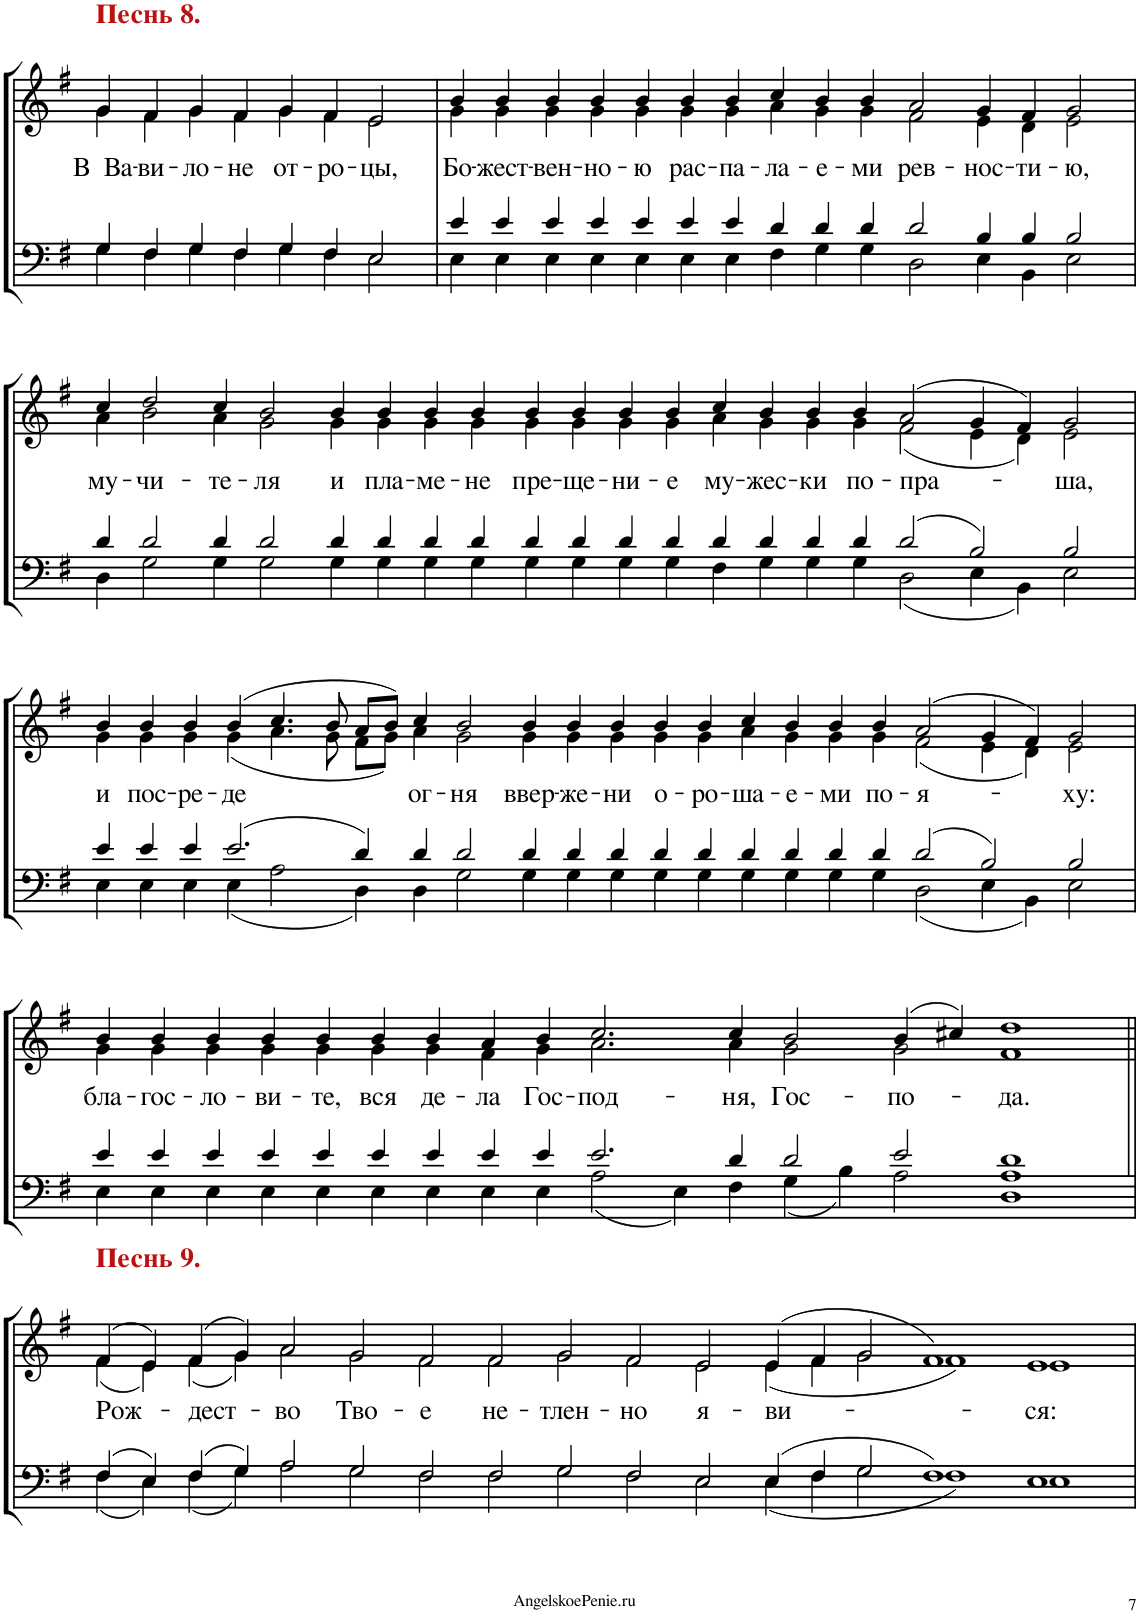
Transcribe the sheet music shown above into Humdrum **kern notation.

**kern	**kern	**text
*part1	*part1	*part1
*staff2	*staff1	*staff1
*I"Piano	*	*
*I'Pno.	*	*
!!LO:PB:g=z
*clefF4	*clefG2	*
*k[f#]	*k[f#]	*
*M63/4	*M63/4	*
=32	=32	=32
*^	*^	*
!	!	!LO:TX:a:B:color=#BB1111:t=Песнь 8.	!	!
!	!	!	!	!LO:LY:b
4G/	4G\	4g/	4g\	В Ва-
!	!	!	!	!LO:LY:b
4F#/	4F#\	4f#/	4f#\	-ви-
!	!	!	!	!LO:LY:b
4G/	4G\	4g/	4g\	-ло-
!	!	!	!	!LO:LY:b
4F#/	4F#\	4f#/	4f#\	-не
!	!	!	!	!LO:LY:b
4G/	4G\	4g/	4g\	от-
!	!	!	!	!LO:LY:b
4F#/	4F#\	4f#/	4f#\	-ро-
!	!	!	!	!LO:LY:b
2E/	2E\	2e/	2e\	-цы,
=33	=33	=33	=33	=33
!	!	!	!	!LO:LY:b
4e/	4E\	4b/	4g\	Бо-
!	!	!	!	!LO:LY:b
4e/	4E\	4b/	4g\	-жест-
!	!	!	!	!LO:LY:b
4e/	4E\	4b/	4g\	-вен-
!	!	!	!	!LO:LY:b
4e/	4E\	4b/	4g\	-но-
!	!	!	!	!LO:LY:b
4e/	4E\	4b/	4g\	-ю
!	!	!	!	!LO:LY:b
4e/	4E\	4b/	4g\	рас-
!	!	!	!	!LO:LY:b
4e/	4E\	4b/	4g\	-па-
!	!	!	!	!LO:LY:b
4d/	4F#\	4cc/	4a\	-ла-
!	!	!	!	!LO:LY:b
4d/	4G\	4b/	4g\	-е-
!	!	!	!	!LO:LY:b
4d/	4G\	4b/	4g\	-ми
!	!	!	!	!LO:LY:b
2d/	2D\	2a/	2f#\	рев-
!	!	!	!	!LO:LY:b
4B/	4E\	4g/	4e\	-нос-
!	!	!	!	!LO:LY:b
4B/	4BB\	4f#/	4d\	-ти-
!	!	!	!	!LO:LY:b
2B/	2E\	2g/	2e\	-ю,
!!LO:LB:g=z	!!
=34	=34	=34	=34	=34
!	!	!	!	!LO:LY:b
4d/	4D\	4cc/	4a\	му-
!	!	!	!	!LO:LY:b
2d/	2G\	2dd/	2b\	-чи-
!	!	!	!	!LO:LY:b
4d/	4G\	4cc/	4a\	-те-
!	!	!	!	!LO:LY:b
2d/	2G\	2b/	2g\	-ля
!	!	!	!	!LO:LY:b
4d/	4G\	4b/	4g\	и
!	!	!	!	!LO:LY:b
4d/	4G\	4b/	4g\	пла-
!	!	!	!	!LO:LY:b
4d/	4G\	4b/	4g\	-ме-
!	!	!	!	!LO:LY:b
4d/	4G\	4b/	4g\	-не
!	!	!	!	!LO:LY:b
4d/	4G\	4b/	4g\	пре-
!	!	!	!	!LO:LY:b
4d/	4G\	4b/	4g\	-ще-
!	!	!	!	!LO:LY:b
4d/	4G\	4b/	4g\	-ни-
!	!	!	!	!LO:LY:b
4d/	4G\	4b/	4g\	-е
!	!	!	!	!LO:LY:b
4d/	4F#\	4cc/	4a\	му-
!	!	!	!	!LO:LY:b
4d/	4G\	4b/	4g\	-жес-
!	!	!	!	!LO:LY:b
4d/	4G\	4b/	4g\	-ки
!	!	!	!	!LO:LY:b
4d/	4G\	4b/	4g\	по-
!	!	!	!	!LO:LY:b
2d/	2D\	(2a/	(2f#\	-пра-
2B/	4E\	4g/	4e\	.
.	4BB\	4f#/)	4d\)	.
!	!	!	!	!LO:LY:b
2B/	2E\	2g/	2e\	-ша,
!!LO:LB:g=z	!!
=35	=35	=35	=35	=35
!	!	!	!	!LO:LY:b
4e/	4E\	4b/	4g\	и
!	!	!	!	!LO:LY:b
4e/	4E\	4b/	4g\	пос-
!	!	!	!	!LO:LY:b
4e/	4E\	4b/	4g\	-ре-
!	!	!	!	!LO:LY:b
2.e/	4E\	(4b/	(4g\	-де
.	2A\	4.cc/	4.a\	.
.	.	8b/	8g\	.
4d/	4D\	8a/L	8f#\L	.
.	.	8b/J)	8g\J)	.
!	!	!	!	!LO:LY:b
4d/	4D\	4cc/	4a\	ог-
!	!	!	!	!LO:LY:b
2d/	2G\	2b/	2g\	-ня
!	!	!	!	!LO:LY:b
4d/	4G\	4b/	4g\	ввер-
!	!	!	!	!LO:LY:b
4d/	4G\	4b/	4g\	-же-
!	!	!	!	!LO:LY:b
4d/	4G\	4b/	4g\	-ни
!	!	!	!	!LO:LY:b
4d/	4G\	4b/	4g\	о-
!	!	!	!	!LO:LY:b
4d/	4G\	4b/	4g\	-ро-
!	!	!	!	!LO:LY:b
4d/	4G\	4cc/	4a\	-ша-
!	!	!	!	!LO:LY:b
4d/	4G\	4b/	4g\	-е-
!	!	!	!	!LO:LY:b
4d/	4G\	4b/	4g\	-ми
!	!	!	!	!LO:LY:b
4d/	4G\	4b/	4g\	по-
!	!	!	!	!LO:LY:b
2d/	2D\	(2a/	(2f#\	-я-
2B/	4E\	4g/	4e\	.
.	4BB\	4f#/)	4d\)	.
!	!	!	!	!LO:LY:b
2B/	2E\	2g/	2e\	-ху:
!!LO:LB:g=z	!!
=36	=36	=36	=36	=36
!	!	!	!	!LO:LY:b
4e/	4E\	4b/	4g\	бла-
!	!	!	!	!LO:LY:b
4e/	4E\	4b/	4g\	-гос-
!	!	!	!	!LO:LY:b
4e/	4E\	4b/	4g\	-ло-
!	!	!	!	!LO:LY:b
4e/	4E\	4b/	4g\	-ви-
!	!	!	!	!LO:LY:b
4e/	4E\	4b/	4g\	-те,
!	!	!	!	!LO:LY:b
4e/	4E\	4b/	4g\	вся
!	!	!	!	!LO:LY:b
4e/	4E\	4b/	4g\	де-
!	!	!	!	!LO:LY:b
4e/	4E\	4a/	4f#\	-ла
!	!	!	!	!LO:LY:b
4e/	4E\	4b/	4g\	Гос-
!	!	!	!	!LO:LY:b
2.e/	2A\	2.cc/	2.a\	-под-
.	4E\	.	.	.
!	!	!	!	!LO:LY:b
4d/	4F#\	4cc/	4a\	-ня,
!	!	!	!	!LO:LY:b
2d/	4G\	2b/	2g\	Гос-
.	4B\	.	.	.
!	!	!	!	!LO:LY:b
2e/	2A\	(4b/	2g\	-по-
.	.	4cc#X/)	.	.
!	!	!	!	!LO:LY:b
1d	1D 1A	1dd	1f#	-да.
!!LO:LB:g=z	!!
=37||	=37||	=37||	=37||	=37||
!	!	!LO:TX:a:B:color=#BB1111:t=Песнь 9.	!	!
!	!	!	!	!LO:LY:b
4F#/	4F#\	(4f#/	(4f#\	Рож-
4E/	4E\	4e/)	4e\)	.
!	!	!	!	!LO:LY:b
4F#/	4F#\	(4f#/	(4f#\	-дест-
4G/	4G\	4g/)	4g\)	.
!	!	!	!	!LO:LY:b
2A/	2A\	2a/	2a\	-во
!	!	!	!	!LO:LY:b
2G/	2G\	2g/	2g\	Тво-
!	!	!	!	!LO:LY:b
2F#/	2F#\	2f#/	2f#\	-е
!	!	!	!	!LO:LY:b
2F#/	2F#\	2f#/	2f#\	не-
!	!	!	!	!LO:LY:b
2G/	2G\	2g/	2g\	-тлен-
!	!	!	!	!LO:LY:b
2F#/	2F#\	2f#/	2f#\	-но
!	!	!	!	!LO:LY:b
2E/	2E\	2e/	2e\	я-
!	!	!	!	!LO:LY:b
4E/	4E\	(4e/	(4e\	-ви-
4F#/	4F#\	4f#/	4f#\	.
2G/	2G\	2g/	2g\	.
1F#	1F#	1f#)	1f#)	.
!	!	!	!	!LO:LY:b
1E	1E	1e	1e	-ся:
*v	*v	*	*	*
*	*v	*v	*
=	=	=
*-	*-	*-
